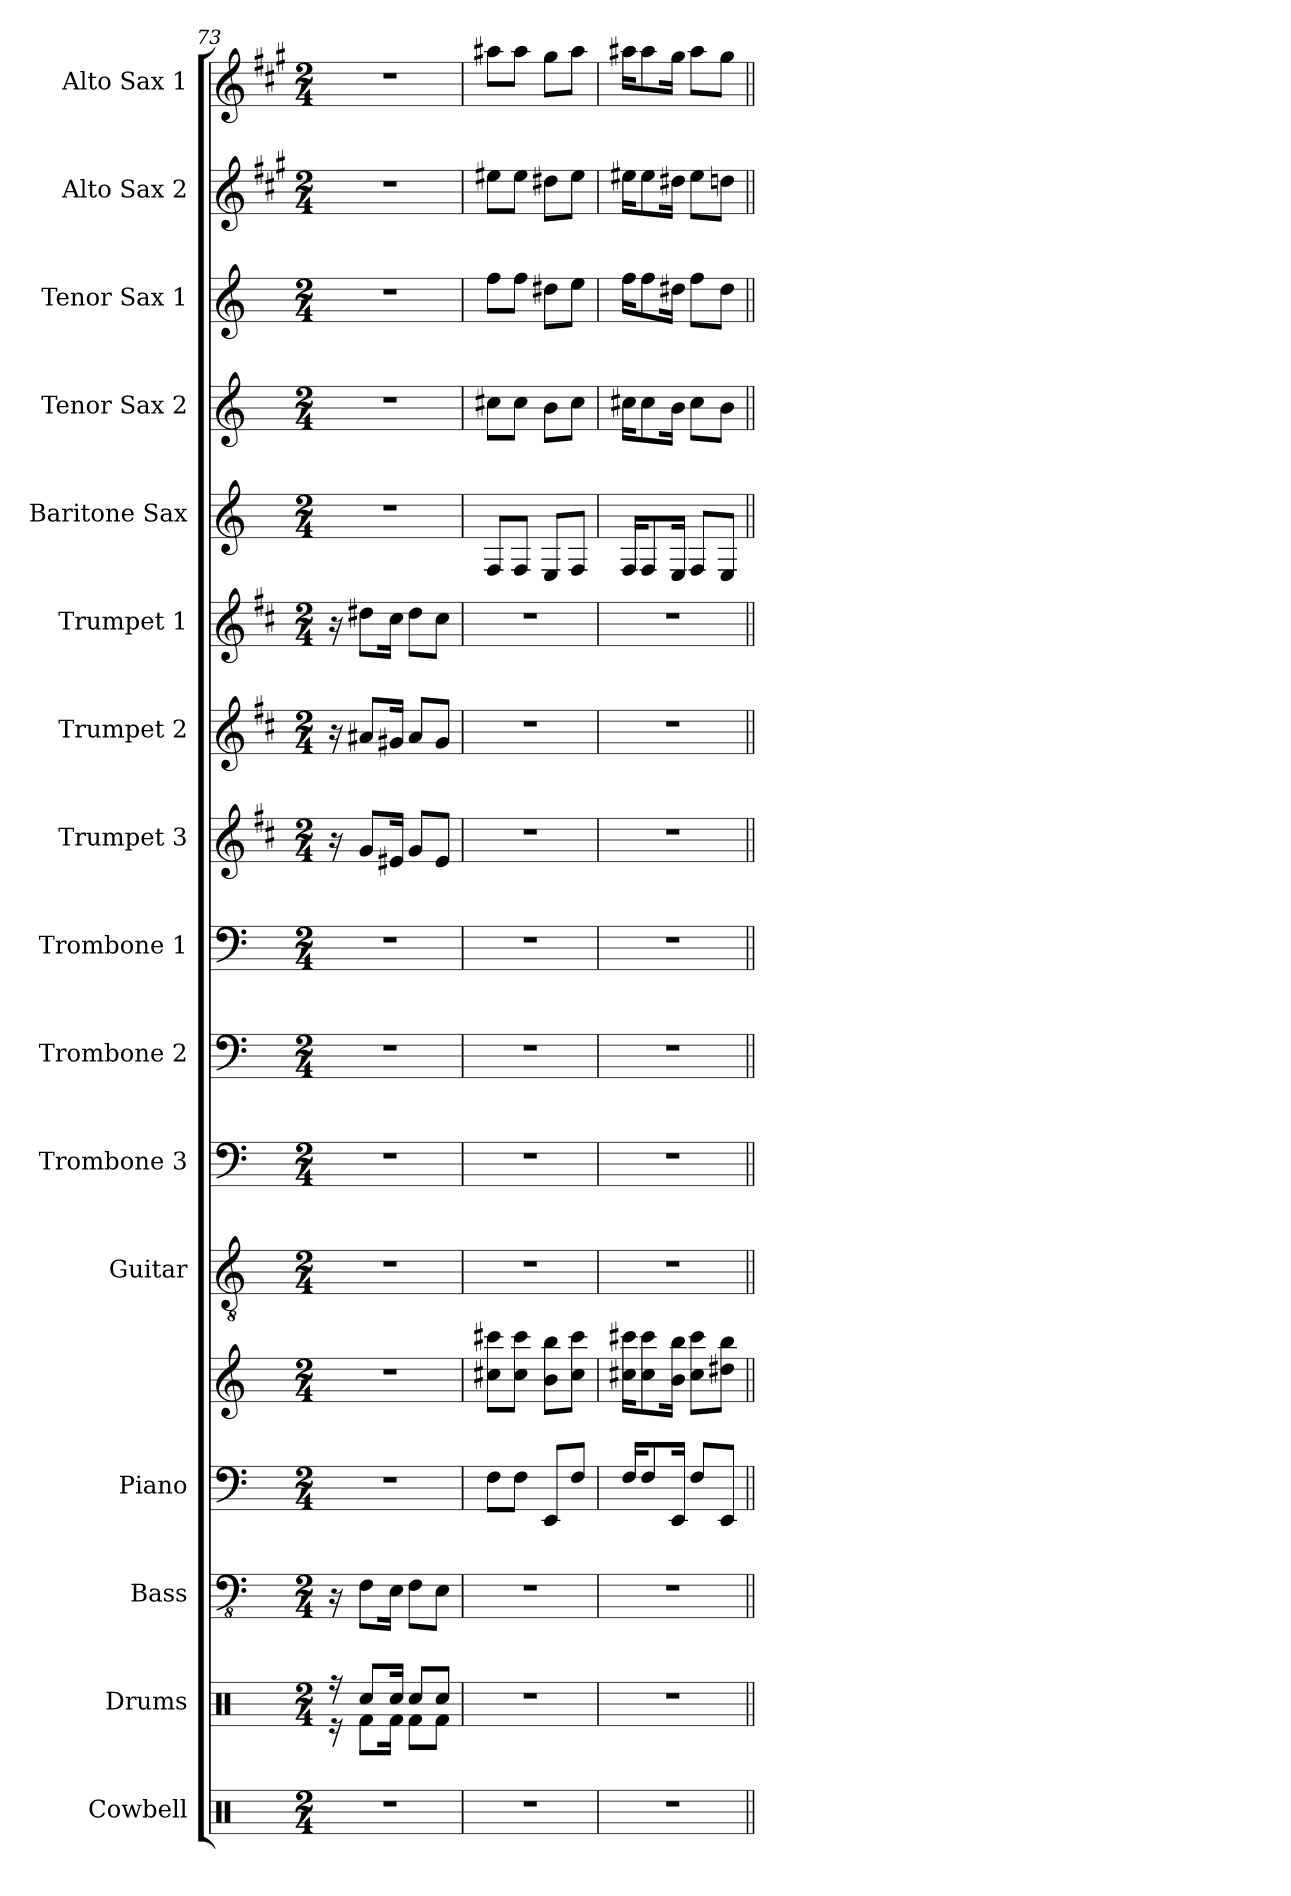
**kern	**kern	**kern	**kern	**kern	**kern	**kern	**kern	**kern	**kern	**kern	**kern	**kern	**kern	**kern	**kern	**kern
*part16	*part15	*part14	*part13	*part13	*part12	*part11	*part10	*part9	*part8	*part7	*part6	*part5	*part4	*part3	*part2	*part1
*staff17	*staff16	*staff15	*staff14	*staff13	*staff12	*staff11	*staff10	*staff9	*staff8	*staff7	*staff6	*staff5	*staff4	*staff3	*staff2	*staff1
*I"Cowbell	*I"Drums	*I"Bass	*I"Piano	*	*I"Guitar	*I"Trombone 3	*I"Trombone 2	*I"Trombone 1	*I"Trumpet 3	*I"Trumpet 2	*I"Trumpet 1	*I"Baritone Sax	*I"Tenor Sax 2	*I"Tenor Sax 1	*I"Alto Sax 2	*I"Alto Sax 1
*I'Cwb.	*I'Drums	*I'Bass	*I'Piano	*	*I'Gtr.	*I'Tbn. 3	*I'Tbn. 2	*I'Tbn. 1	*I'Tpt. 3	*I'Tpt. 2	*I'Tpt. 1	*I'Bari	*I'Tenor 2	*I'Tenor 1	*I'Alto 2	*I'Alto 1
*clefX	*clefX	*clefFv4	*clefF4	*clefG2	*clefGv2	*clefF4	*clefF4	*clefF4	*clefG2	*clefG2	*clefG2	*clefG2	*clefG2	*clefG2	*clefG2	*clefG2
*	*	*	*	*	*	*	*	*	*ITrd1c2	*ITrd1c2	*ITrd1c2	*ITrd12c21	*ITrd8c14	*ITrd8c14	*ITrd5c9	*ITrd5c9
*k[]	*k[]	*k[]	*k[]	*k[]	*k[]	*k[]	*k[]	*k[]	*k[]	*k[]	*k[]	*k[]	*k[]	*k[]	*k[]	*k[]
*M2/4	*M2/4	*M2/4	*M2/4	*M2/4	*M2/4	*M2/4	*M2/4	*M2/4	*M2/4	*M2/4	*M2/4	*M2/4	*M2/4	*M2/4	*M2/4	*M2/4
=73	=73	=73	=73	=73	=73	=73	=73	=73	=73	=73	=73	=73	=73	=73	=73	=73
*	*^	*	*	*	*	*	*	*	*	*	*	*	*	*	*	*
2r	16r	16r	16r	2r	2r	2r	2r	2r	2r	16r	16r	16r	2r	2r	2r	2r	2r
.	8Rcc/L	8Rf\L	8FF\L	.	.	.	.	.	.	8f/L	8g#X/L	8cc#X\L	.	.	.	.	.
.	16Rcc/Jk	16Rf\Jk	16EE\Jk	.	.	.	.	.	.	16d#X/Jk	16f#X/Jk	16b\Jk	.	.	.	.	.
.	8Rcc/L	8Rf\L	8FF\L	.	.	.	.	.	.	8f/L	8g#/L	8cc#\L	.	.	.	.	.
.	8Rcc/J	8Rf\J	8EE\J	.	.	.	.	.	.	8d#/J	8f#/J	8b\J	.	.	.	.	.
*	*v	*v	*	*	*	*	*	*	*	*	*	*	*	*	*	*	*
=74	=74	=74	=74	=74	=74	=74	=74	=74	=74	=74	=74	=74	=74	=74	=74	=74
2r	2r	2r	8F\L	8cc#X\ 8ccc#X\L	2r	2r	2r	2r	2r	2r	2r	8FF/L	8c#X\L	8f\L	8g#X\L	8cc#X\L
.	.	.	8F\J	8cc#\ 8ccc#\J	.	.	.	.	.	.	.	8FF/J	8c#\J	8f\J	8g#\J	8cc#\J
.	.	.	8EE/L	8b\ 8bb\L	.	.	.	.	.	.	.	8EE/L	8B\L	8d#X\L	8f#X\L	8b\L
.	.	.	8F/J	8cc#\ 8ccc#\J	.	.	.	.	.	.	.	8FF/J	8c#\J	8e\J	8g#\J	8cc#\J
!!LO:PB:g=z
=75	=75	=75	=75	=75	=75	=75	=75	=75	=75	=75	=75	=75	=75	=75	=75	=75
2r	2r	2r	16F/KL	16cc#X\ 16ccc#X\KL	2r	2r	2r	2r	2r	2r	2r	16FF/KL	16c#X\KL	16f\KL	16g#X\KL	16cc#X\KL
.	.	.	8F/	8cc#\ 8ccc#\	.	.	.	.	.	.	.	8FF/	8c#\	8f\	8g#\	8cc#\
.	.	.	16EE/Jk	16b\ 16bb\Jk	.	.	.	.	.	.	.	16EE/Jk	16B\Jk	16d#X\Jk	16f#X\Jk	16b\Jk
.	.	.	8F/L	8cc#\ 8ccc#\L	.	.	.	.	.	.	.	8FF/L	8c#\L	8f\L	8g#\L	8cc#\L
.	.	.	8EE/J	8dd#X\ 8bb\J	.	.	.	.	.	.	.	8EE/J	8B\J	8d#\J	8fn\J	8b\J
=||	=||	=||	=||	=||	=||	=||	=||	=||	=||	=||	=||	=||	=||	=||	=||	=||
*-	*-	*-	*-	*-	*-	*-	*-	*-	*-	*-	*-	*-	*-	*-	*-	*-
